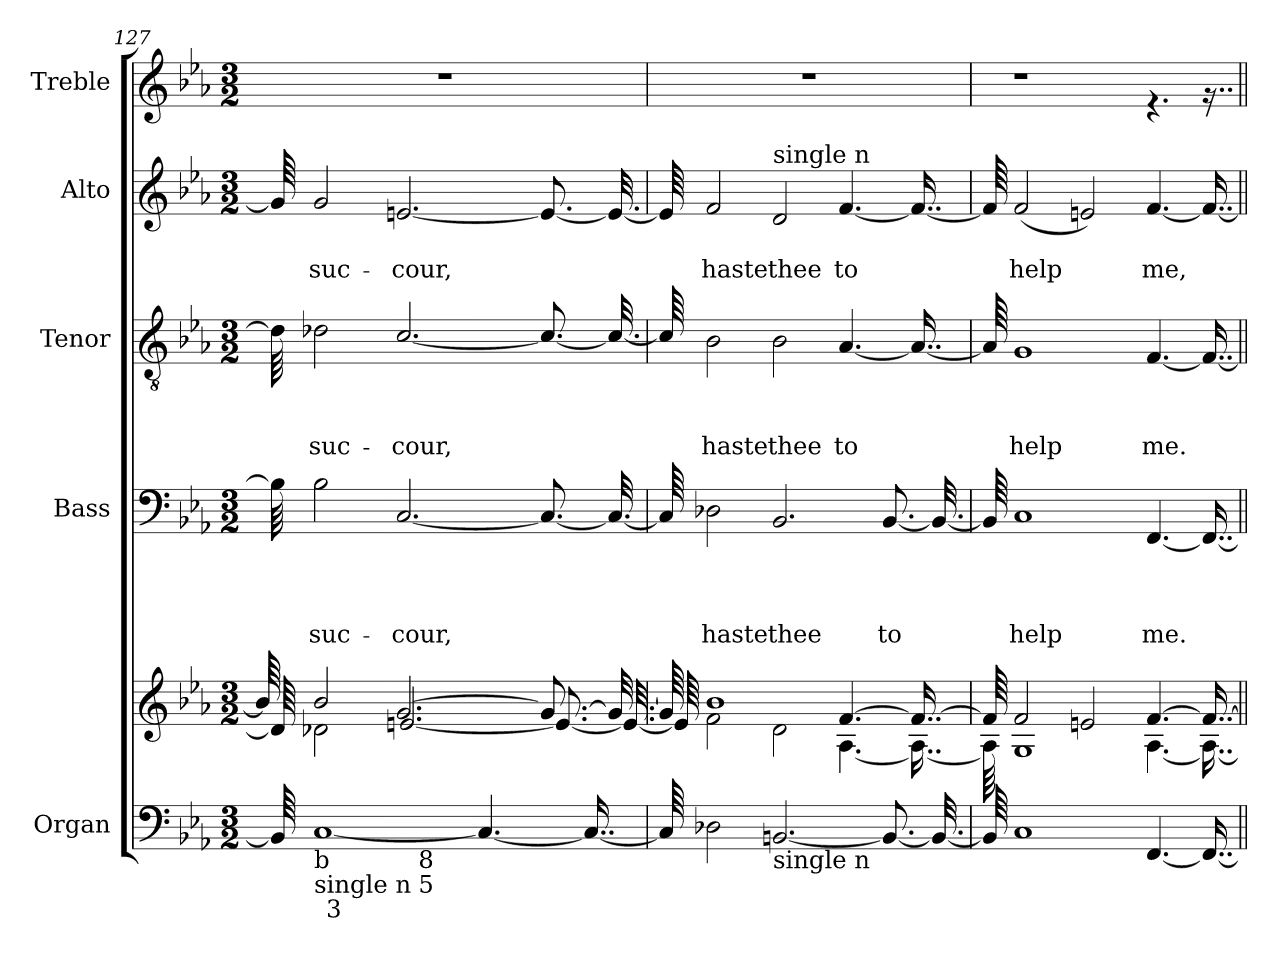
**kern	**kern	**kern	**text	**text	**text	**text	**kern	**text	**text	**text	**kern	**text	**text	**kern
*part5	*part5	*part4	*part4	*part4	*part4	*part4	*part3	*part3	*part3	*part3	*part2	*part2	*part2	*part1
*staff6	*staff5	*staff4	*staff4	*staff4	*staff4	*staff4	*staff3	*staff3	*staff3	*staff3	*staff2	*staff2	*staff2	*staff1
*I"Organ	*	*I"Bass	*	*	*	*	*I"Tenor	*	*	*	*I"Alto	*	*	*I"Treble
*	*	*I'B	*	*	*	*	*I'T	*	*	*	*I'A	*	*	*I'Tr
*clefF4	*clefG2	*clefF4	*	*	*	*	*clefGv2	*	*	*	*clefG2	*	*	*clefG2
*k[b-e-a-]	*k[b-e-a-]	*k[b-e-a-]	*	*	*	*	*k[b-e-a-]	*	*	*	*k[b-e-a-]	*	*	*k[b-e-a-]
*E-:	*E-:	*E-:	*	*	*	*	*E-:	*	*	*	*E-:	*	*	*E-:
*M3/2	*M3/2	*M3/2	*	*	*	*	*M3/2	*	*	*	*M3/2	*	*	*M3/2
=127	=127	=127	=127	=127	=127	=127	=127	=127	=127	=127	=127	=127	=127	=127
*^	*^	*	*	*	*	*	*	*	*	*	*	*	*	*
*	*^	*	*	*	*	*	*	*	*	*	*	*	*	*	*	*
64BB-/]	32.ryy	2ryy	64d-/]	64b-/]	64B-\]	.	.	.	.	64d-\]	.	.	.	64g/]	.	.	1.r
!LO:TX:b:t=b	!	!	!	!	!	!	!	!	!	!	!	!	!	!	!	!	!
!LO:TX:b:t=single n	!	!	!	!	!	!	!	!	!	!	!	!	!	!	!	!	!
!	!	!	!	!	!	!	!	!	!LO:LY:b	!	!	!	!LO:LY:b	!	!	!LO:LY:b	!
[<1C	.	.	2b-/	2d-X\	2B-\	.	.	.	suc-	2d-X\	.	.	suc-	2g/	.	suc-	.
!	!LO:TX:b:t=3	!	!	!	!	!	!	!	!	!	!	!	!	!	!	!	!
.	1ryy	.	.	.	.	.	.	.	.	.	.	.	.	.	.	.	.
.	.	16.ryy	.	.	.	.	.	.	.	.	.	.	.	.	.	.	.
!	!	!	!	!	!	!	!	!	!LO:LY:b	!	!	!	!LO:LY:b	!	!	!LO:LY:b	!
.	.	.	[<2.g/	[<2.en/	[<2.C/	.	.	.	-cour,	[<2.c/	.	.	-cour,	[<2.en/	.	-cour,	.
!	!	!LO:TX:b:t=8	!	!	!	!	!	!	!	!	!	!	!	!	!	!	!
!	!	!LO:TX:b:t=5	!	!	!	!	!	!	!	!	!	!	!	!	!	!	!
.	.	2ryy	.	.	.	.	.	.	.	.	.	.	.	.	.	.	.
4.C/_	.	.	.	.	.	.	.	.	.	.	.	.	.	.	.	.	.
.	4ryy	.	.	.	.	.	.	.	.	.	.	.	.	.	.	.	.
.	.	4ryy	.	.	.	.	.	.	.	.	.	.	.	.	.	.	.
.	.	.	8.g/_	8.e/_	8.C/_	.	.	.	.	8.c/_	.	.	.	8.e/_	.	.	.
.	8ryy	.	.	.	.	.	.	.	.	.	.	.	.	.	.	.	.
.	.	8ryy	.	.	.	.	.	.	.	.	.	.	.	.	.	.	.
16..C/_	.	.	.	.	.	.	.	.	.	.	.	.	.	.	.	.	.
.	16ryy	.	.	.	.	.	.	.	.	.	.	.	.	.	.	.	.
.	.	.	32.g/_	32.e/_	32.C/_	.	.	.	.	32.c/_	.	.	.	32.e/_	.	.	.
.	.	32ryy	.	.	.	.	.	.	.	.	.	.	.	.	.	.	.
.	64ryy	.	.	.	.	.	.	.	.	.	.	.	.	.	.	.	.
*v	*v	*v	*	*	*	*	*	*	*	*	*	*	*	*	*	*	*
!!LO:LB:g=z
=128	=128	=128	=128	=128	=128	=128	=128	=128	=128	=128	=128	=128	=128	=128	=128
64C/]	64g/]	64e/]	64C/]	.	.	.	.	64c/]	.	.	.	64e/]	.	.	1.r
!	!	!	!	!	!	!	!LO:LY:b	!	!	!	!LO:LY:b	!	!	!LO:LY:b	!
2D-X\	1b-	2f\	2D-X\	.	.	.	haste	2B-\	.	.	haste	2f/	.	haste	.
!	!	!	!	!	!	!	!	!	!	!	!	!LO:TX:a:t=single n	!	!	!
!LO:TX:b:t=single n	!	!	!	!	!	!	!	!	!	!	!	!	!	!	!
!	!	!	!	!	!	!	!LO:LY:b	!	!	!	!LO:LY:b	!	!	!LO:LY:b	!
[<2.BB</	.	2d\	2.BB-/	.	.	.	thee	2B-\	.	.	thee	2d/	.	thee	.
!	!	!	!	!	!	!	!	!	!	!	!LO:LY:b	!	!	!LO:LY:b	!
.	[<4.f/	[>4.A-\	.	.	.	.	.	[<4.A-/	.	.	to	[<4.f/	.	to	.
!	!	!	!	!	!	!	!LO:LY:b	!	!	!	!	!	!	!	!
8.BB/_	.	.	[<8.BB-/	.	.	.	to	.	.	.	.	.	.	.	.
.	16..f/_	16..A-\_	.	.	.	.	.	16..A-/_	.	.	.	16..f/_	.	.	.
32.BB/_	.	.	32.BB-/_	.	.	.	.	.	.	.	.	.	.	.	.
=129	=129	=129	=129	=129	=129	=129	=129	=129	=129	=129	=129	=129	=129	=129	=129
64BB/]	64f/]	64A-\]	64BB-/]	.	.	.	.	64A-/]	.	.	.	64f/]	.	.	64ryy
!	!	!	!	!	!	!	!LO:LY:b	!	!	!	!LO:LY:b	!	!	!LO:LY:b	!
1C<	2f/	1G	1C	.	.	.	help	1G	.	.	help	(<2f/	.	help	1r
.	2en/	.	.	.	.	.	.	.	.	.	.	2en/)	.	.	.
!	!	!	!	!	!	!	!LO:LY:b	!	!	!	!LO:LY:b	!	!	!LO:LY:b	!
[<4.FF/	[<4.f/	[>4.A-\	[<4.FF/	.	.	.	me.	[<4.F/	.	.	me.	[<4.f/	.	me,	4.rf
16..FF/_	16..f/_	16..A-\_	16..FF/_	.	.	.	.	16..F/_	.	.	.	16..f/_	.	.	16..rf
*	*v	*v	*	*	*	*	*	*	*	*	*	*	*	*	*
=||	=||	=||	=||	=||	=||	=||	=||	=||	=||	=||	=||	=||	=||	=||
*-	*-	*-	*-	*-	*-	*-	*-	*-	*-	*-	*-	*-	*-	*-
